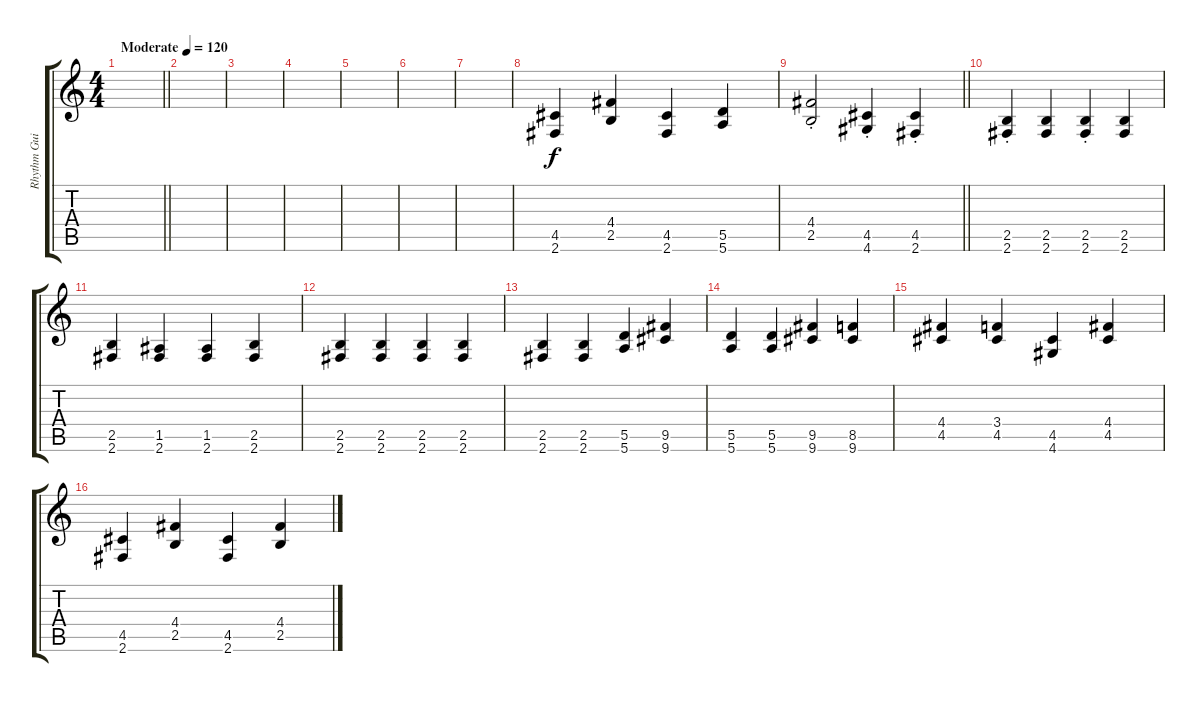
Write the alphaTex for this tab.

\track ("Rhythm Guitar" "Rhythm Gui") {instrument distortionguitar}
\staff {score tabs}
\tuning (E4 B3 G3 D3 A2 E2) {hide}
\ts (4 4)
\tempo (120 "Moderate")
\clef g2
\barLineRight lightlight
\ks c
|
|
|
|
|
|
|
(4.5 2.6).4 (4.4 2.5).4 (4.5 2.6).4 (5.5 5.6).4 |
\barLineRight lightlight
(4.4{st} 2.5{st}).2 (4.5{st} 4.6{st}).4 (4.5{st} 2.6{st}).4 |
(2.5{st} 2.6{st}).4 (2.5 2.6).4 (2.5{st} 2.6{st}).4 (2.5 2.6).4 |
(2.5 2.6).4 (1.5 2.6).4 (1.5 2.6).4 (2.5 2.6).4 |
(2.5 2.6).4 (2.5 2.6).4 (2.5 2.6).4 (2.5 2.6).4 |
(2.5 2.6).4 (2.5 2.6).4 (5.5 5.6).4 (9.5 9.6).4 |
(5.5 5.6).4 (5.5 5.6).4 (9.5 9.6).4 (8.5 9.6).4 |
(4.4 4.5).4 (3.4 4.5).4 (4.5 4.6).4 (4.4 4.5).4 |
(4.5 2.6).4 (4.4 2.5).4 (4.5 2.6).4 (4.4 2.5).4
